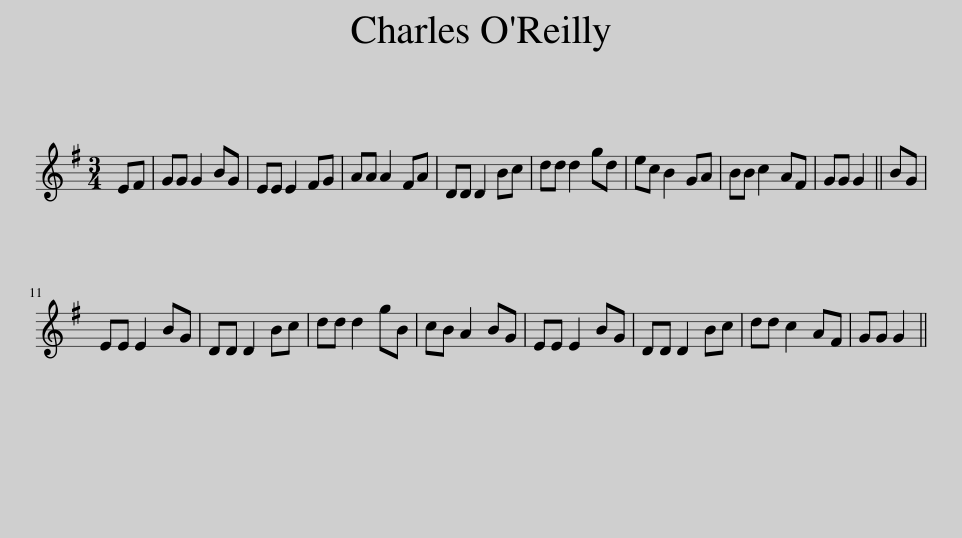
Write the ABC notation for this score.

X:1
L:1/8
M:3/4
I:linebreak $
K:Emin
V:1 treble
V:1
 EF | GG G2 BG | EE E2 FG | AA A2 FA | DD D2 Bc | %5
 dd d2 gd | ec B2 GA | BB c2 AF | GG G2 || BG |$ %10
 EE E2 BG | DD D2 Bc | dd d2 gB | cB A2 BG | EE E2 BG | %15
 DD D2 Bc | dd c2 AF | GG G2 || %18
